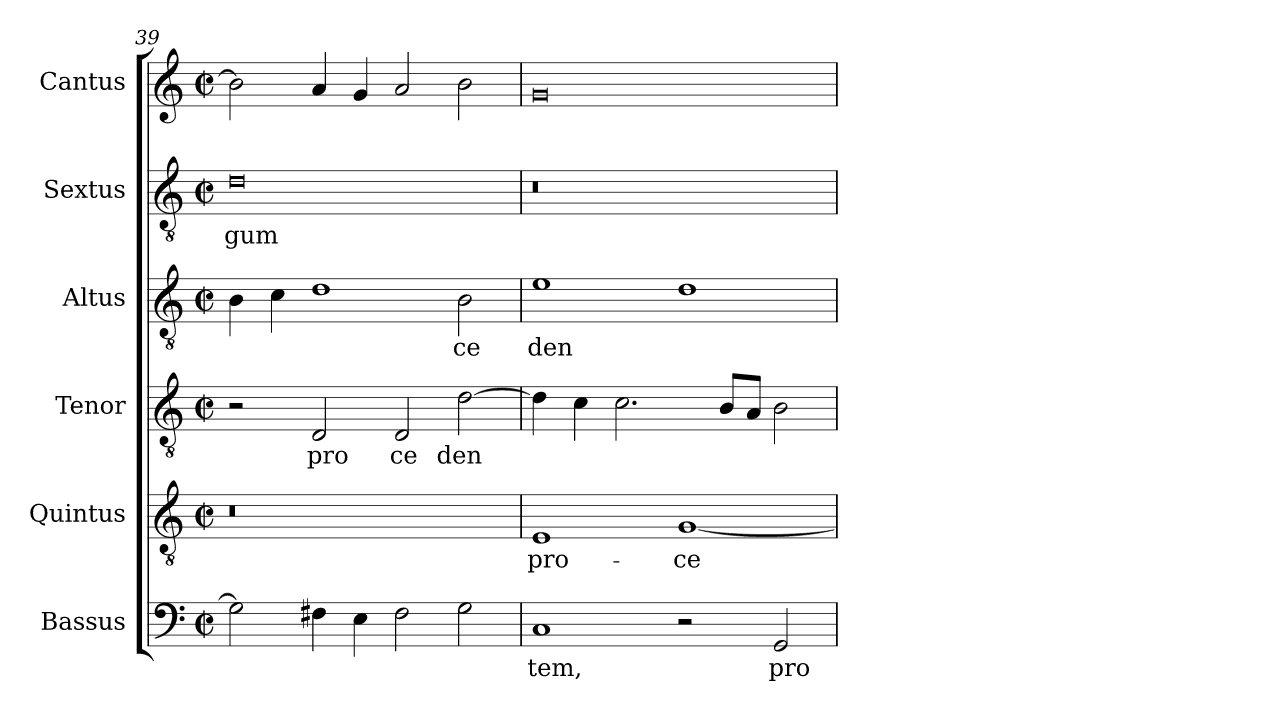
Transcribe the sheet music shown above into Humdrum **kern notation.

**kern	**text	**kern	**text	**kern	**text	**kern	**text	**kern	**text	**kern
*part6	*part6	*part5	*part5	*part4	*part4	*part3	*part3	*part2	*part2	*part1
*staff6	*staff6	*staff5	*staff5	*staff4	*staff4	*staff3	*staff3	*staff2	*staff2	*staff1
*I"Bassus	*	*I"Quintus	*	*I"Tenor	*	*I"Altus	*	*I"Sextus	*	*I"Cantus
*clefF4	*	*clefGv2	*	*clefGv2	*	*clefGv2	*	*clefGv2	*	*clefG2
*M2/2	*	*M2/2	*	*M2/2	*	*M2/2	*	*M2/2	*	*M2/2
*met(c|)	*	*met(c|)	*	*met(c|)	*	*met(c|)	*	*met(c|)	*	*met(c|)
=39	=39	=39	=39	=39	=39	=39	=39	=39	=39	=39
!	!	!	!	!	!	!	!	!	!LO:LY:b:cj	!
2G\]	.	0r	.	2r	.	4B\	.	0d	gum	2b\]
.	.	.	.	.	.	4c\	.	.	.	.
!	!	!	!	!	!LO:LY:b:cj	!	!	!	!	!
4F#X\	.	.	.	2D/	pro	1d	.	.	.	4a/
4E\	.	.	.	.	.	.	.	.	.	4g/
!	!	!	!	!	!LO:LY:b:cj	!	!	!	!	!
2F#\	.	.	.	2D/	ce	.	.	.	.	2a/
!	!	!	!	!	!LO:LY:b	!	!LO:LY:b:cj	!	!	!
2G\	.	.	.	[>2d\	den	2B\	ce	.	.	2b\
=40	=40	=40	=40	=40	=40	=40	=40	=40	=40	=40
!	!LO:LY:b:cj	!	!LO:LY:b:cj	!	!	!	!LO:LY:b	!	!	!
1C	tem,	1E	pro-	4d\]	.	1e	den	0r	.	0g
.	.	.	.	4c\	.	.	.	.	.	.
.	.	.	.	2.c\	.	.	.	.	.	.
!	!	!	!LO:LY:b:cj	!	!	!	!	!	!	!
2r	.	[>1G	-ce-	.	.	1d	.	.	.	.
.	.	.	.	8B/L	.	.	.	.	.	.
.	.	.	.	8A/J	.	.	.	.	.	.
!	!LO:LY:b:cj	!	!	!	!	!	!	!	!	!
2GG/	pro	.	.	2B\	.	.	.	.	.	.
=	=	=	=	=	=	=	=	=	=	=
*-	*-	*-	*-	*-	*-	*-	*-	*-	*-	*-
